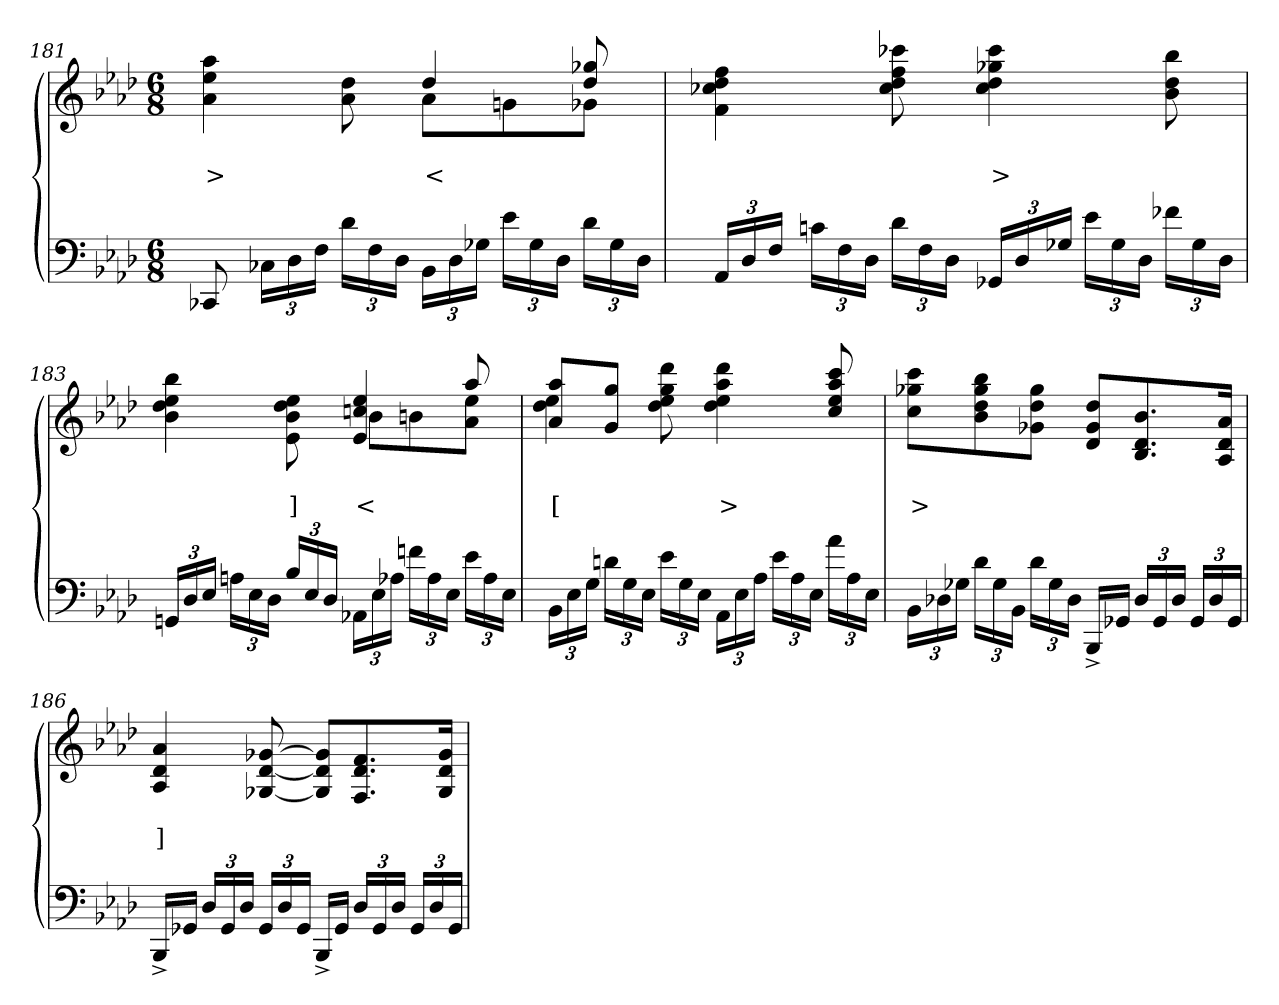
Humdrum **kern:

**kern	**kern	**text	**text
*part2	*part1	*part1	*part1
*staff2	*staff1	*staff1	*staff1
*clefF4	*clefG2	*	*
*k[b-e-a-d-]	*k[b-e-a-d-]	*	*
*M6/8	*M6/8	*	*
=181	=181	=181	=181
*	*^	*	*
8CC-X	4.ryy	4aa- 4ee- 4a-	.	>
24C-LL	.	.	.	.
24D-	.	.	.	.
24FJJ	.	.	.	.
24d-LL	.	8dd- 8a-	.	.
24F	.	.	.	.
24D-JJ	.	.	.	.
24BB-LL	4dd-	8a-L	.	<
24D-	.	.	.	.
24G-XJJ	.	.	.	.
24e-LL	.	8gn	.	.
24G-	.	.	.	.
24D-JJ	.	.	.	.
24d-LL	8gg-X 8dd-	8g-XJ	.	.
24G-	.	.	.	.
24D-JJ	.	.	.	.
*	*v	*v	*	*
=182	=182	=182	=182
24AA-LL	4ff 4dd- 4cc-X 4f	.	.
24D-	.	.	.
24FJJ	.	.	.
24cnLL	.	.	.
24F	.	.	.
24D-JJ	.	.	.
24d-LL	8ccc- 8ff 8dd- 8cc-	.	.
24F	.	.	.
24D-JJ	.	.	.
24GG-XLL	4ccc- 4gg-X 4dd- 4cc-	.	>
24D-	.	.	.
24G-JJ	.	.	.
24e-LL	.	.	.
24G-	.	.	.
24D-JJ	.	.	.
24f-XLL	8bb- 8dd- 8b-	.	.
24G-	.	.	.
24D-JJ	.	.	.
=183	=183	=183	=183
*	*^	*	*
24GGnLL	4.ryy	4bb- 4ee- 4dd- 4b-	.	.
24D-	.	.	.	.
24E-JJ	.	.	.	.
24AnLL	.	.	.	.
24E-	.	.	.	.
24D-JJ	.	.	.	.
24B-LL	.	8ee-\ 8dd-\ 8b-\ 8e-\	.	]
24E-	.	.	.	.
24D-/JJ	.	.	.	.
24AA-XLL	4ee- 4ccn 4e-	8b-L	.	<
24E-	.	.	.	.
24A-JJ	.	.	.	.
24fnLL	.	8bn	.	.
24A-	.	.	.	.
24E-JJ	.	.	.	.
24e-LL	8aa-	8ee- 8a-J	.	.
24A-	.	.	.	.
24E-JJ	.	.	.	.
=184	=184	=184	=184	=184
24BB-LL	8aa- 8a-L	4ee- 4dd-	.	[
24E-	.	.	.	.
24GJJ	.	.	.	.
24dnLL	8gg 8gJ	.	.	.
24G	.	.	.	.
24E-JJ	.	.	.	.
24e-LL	4.ryy	8ddd- 8gg 8ee- 8dd-	.	.
24G	.	.	.	.
24E-JJ	.	.	.	.
24AA-LL	.	4ddd- 4aa- 4ee- 4dd-	.	>
24E-	.	.	.	.
24A-JJ	.	.	.	.
24e-LL	.	.	.	.
24A-	.	.	.	.
24E-JJ	.	.	.	.
24a-LL	8ccc/ 8aa-/ 8ee-/ 8cc/	8ryy	.	.
24A-	.	.	.	.
24E-JJ	.	.	.	.
*	*v	*v	*	*
=185	=185	=185	=185
24BB-LL	8ccc 8gg-X 8ccL	.	>
24D-X	.	.	.
24G-XJJ	.	.	.
24d-LL	8bb- 8gg- 8dd- 8b-	.	.
24G-	.	.	.
24BB-JJ	.	.	.
24d-LL	8gg- 8dd- 8g-J	.	.
24G-	.	.	.
24D-JJ	.	.	.
16BBB-^>LL	8dd- 8g- 8d-L	.	.
16GG-JJ	.	.	.
24D-LL	8.b- 8.d- 8.B-	.	.
24GG-	.	.	.
24D-JJ	.	.	.
24GG-LL	.	.	.
24D-	.	.	.
.	16a- 16d- 16A-Jk	.	.
24GG-JJ	.	.	.
=186	=186	=186	=186
16BBB-^>LL	4a- 4d- 4A-	.	]
16GG-XJJ	.	.	.
24D-LL	.	.	.
24GG-	.	.	.
24D-JJ	.	.	.
24GG-LL	[8g-X [8d- [8G-X	.	.
24D-	.	.	.
24GG-JJ	.	.	.
16BBB-^>LL	8g-] 8d-] 8G-]L	.	.
16GG-JJ	.	.	.
24D-LL	8.f 8.d- 8.F	.	.
24GG-	.	.	.
24D-JJ	.	.	.
24GG-LL	.	.	.
24D-	.	.	.
.	16g- 16d- 16G-Jk	.	.
24GG-JJ	.	.	.
=	=	=	=
*-	*-	*-	*-
